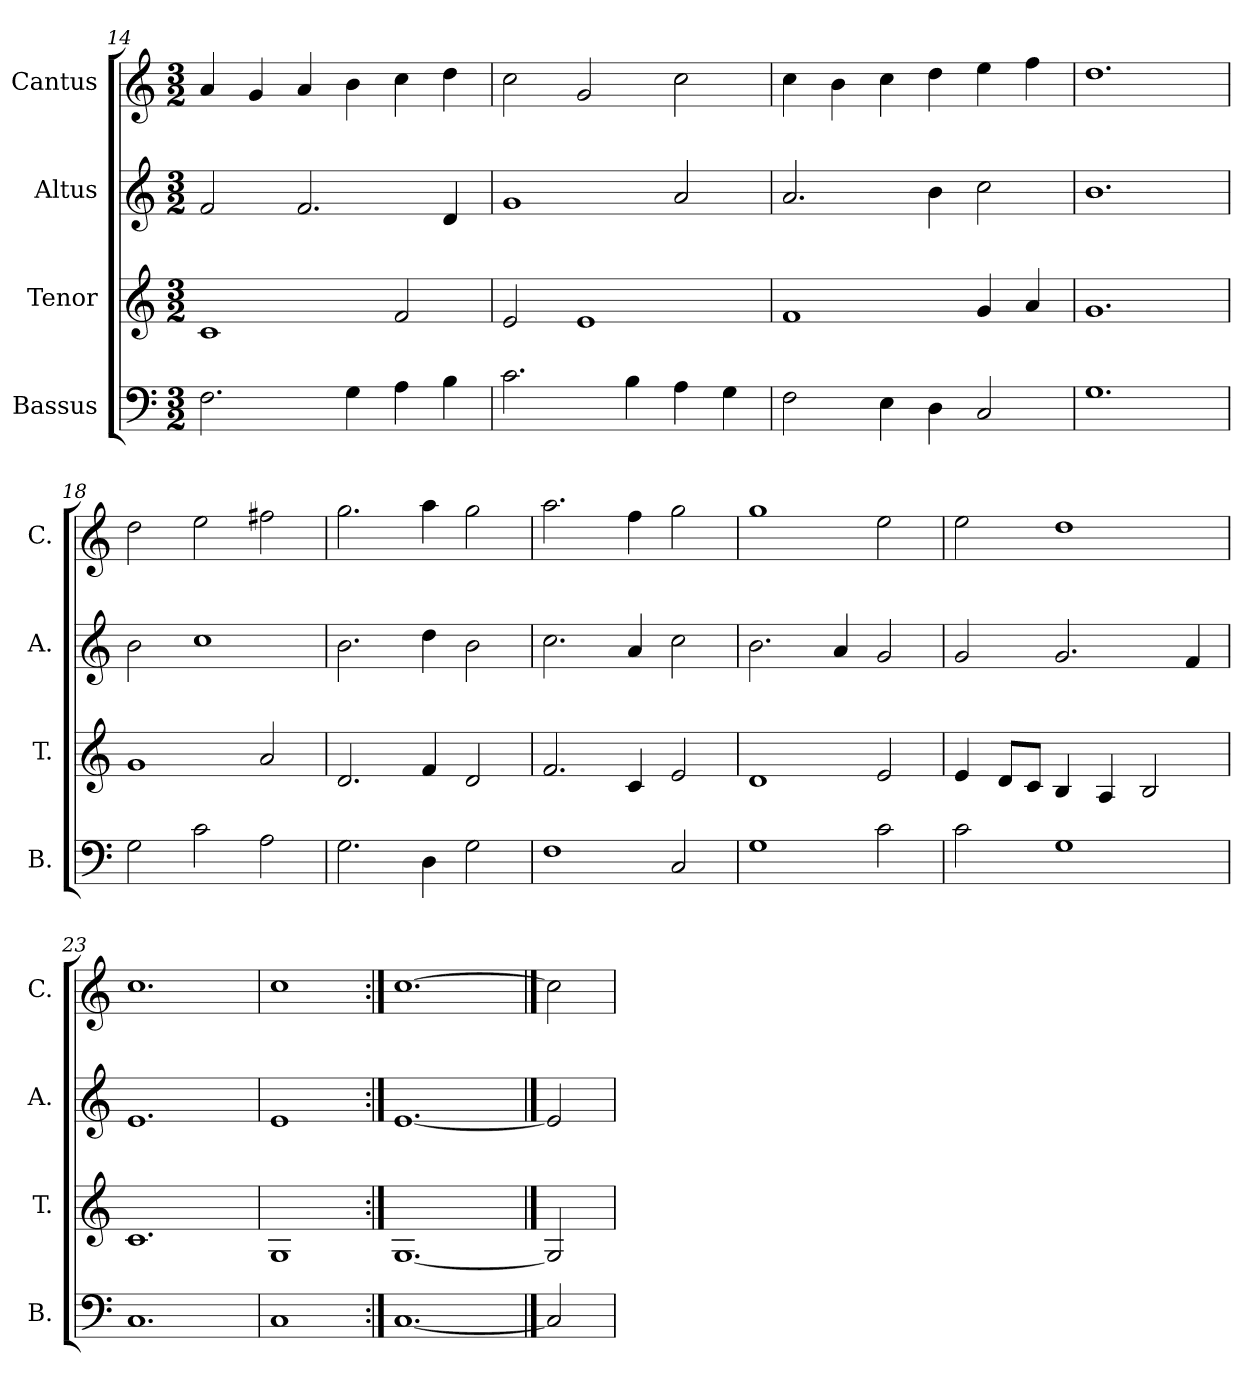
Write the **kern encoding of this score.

**kern	**kern	**kern	**kern
*part4	*part3	*part2	*part1
*staff4	*staff3	*staff2	*staff1
*I"Bassus	*I"Tenor	*I"Altus	*I"Cantus
*I'B.	*I'T.	*I'A.	*I'C.
*clefF4	*clefG2	*clefG2	*clefG2
*k[]	*k[]	*k[]	*k[]
*M3/2	*M3/2	*M3/2	*M3/2
=14	=14	=14	=14
2.F\	1c	2f/	4a/
.	.	.	4g/
.	.	2.f/	4a/
4G\	.	.	4b\
4A\	2f/	.	4cc\
4B\	.	4d/	4dd\
=15	=15	=15	=15
2.c\	2e/	1g	2cc\
.	1e	.	2g/
4B\	.	.	.
4A\	.	2a/	2cc\
4G\	.	.	.
=16	=16	=16	=16
2F\	1f	2.a/	4cc\
.	.	.	4b\
4E\	.	.	4cc\
4D\	.	4b\	4dd\
2C/	4g/	2cc\	4ee\
.	4a/	.	4ff\
!!LO:LB:g=z
=17	=17	=17	=17
1.G	1.g	1.b	1.dd
=18	=18	=18	=18
2G\	1g	2b\	2dd\
2c\	.	1cc	2ee\
2A\	2a/	.	2ff#X\
=19	=19	=19	=19
2.G\	2.d/	2.b\	2.gg\
4D\	4f/	4dd\	4aa\
2G\	2d/	2b\	2gg\
=20	=20	=20	=20
1F	2.f/	2.cc\	2.aa\
.	4c/	4a/	4ff\
2C/	2e/	2cc\	2gg\
=21	=21	=21	=21
1G	1d	2.b\	1gg
.	.	4a/	.
2c\	2e/	2g/	2ee\
=22	=22	=22	=22
2c\	4e/	2g/	2ee\
.	8d/L	.	.
.	8c/J	.	.
1G	4B/	2.g/	1dd
.	4A/	.	.
.	2B/	.	.
.	.	4f/	.
=23	=23	=23	=23
1.C	1.c	1.e	1.cc
=24	=24	=24	=24
1C	1G	1e	1cc
=25:|!	=25:|!	=25:|!	=25:|!
[1.C	[1.G	[1.e	[1.cc
==26	==26	==26	==26
2C]	2G]	2e]	2cc]
=	=	=	=
*-	*-	*-	*-
